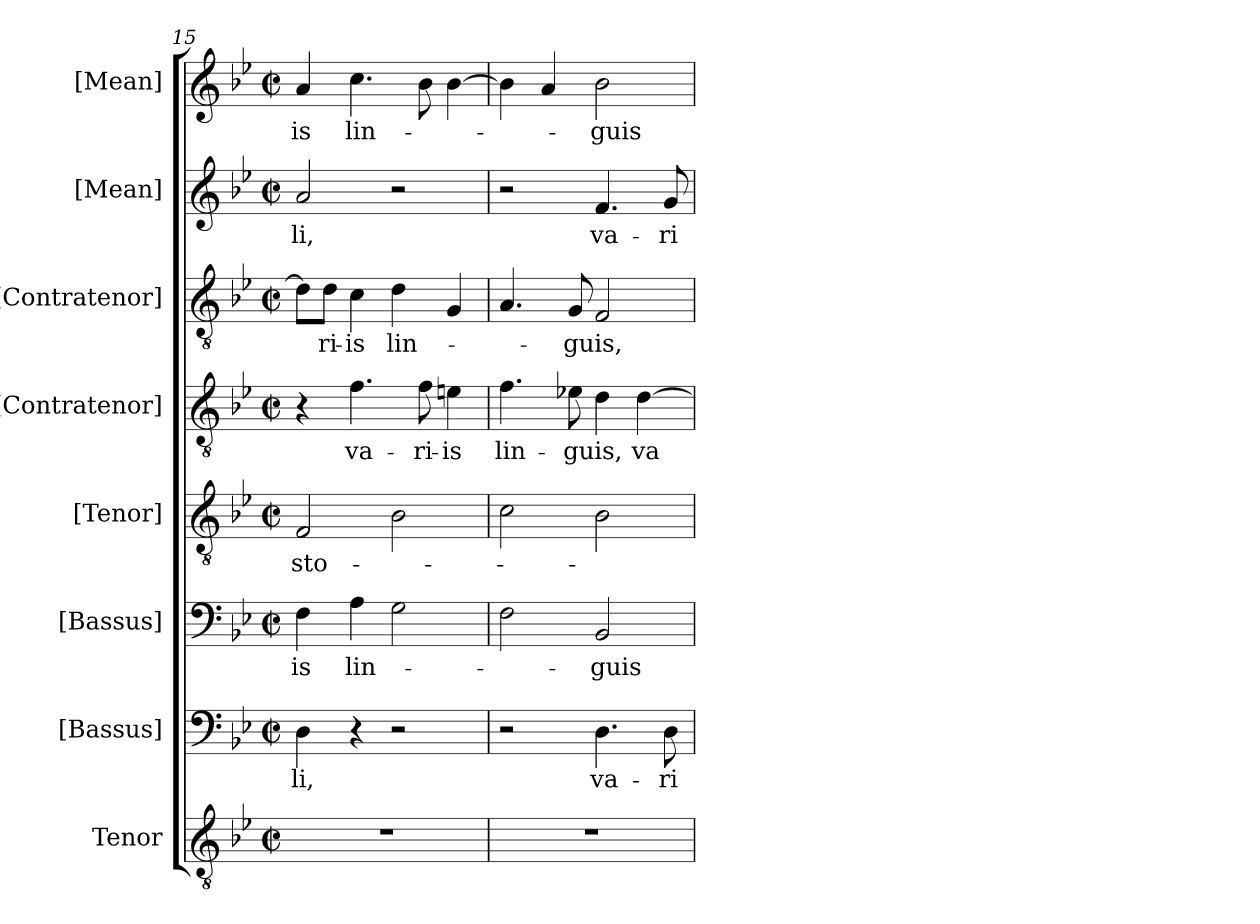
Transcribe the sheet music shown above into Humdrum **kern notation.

**kern	**kern	**text	**kern	**text	**kern	**text	**kern	**text	**kern	**text	**kern	**text	**kern	**text
*part8	*part7	*part7	*part6	*part6	*part5	*part5	*part4	*part4	*part3	*part3	*part2	*part2	*part1	*part1
*staff8	*staff7	*staff7	*staff6	*staff6	*staff5	*staff5	*staff4	*staff4	*staff3	*staff3	*staff2	*staff2	*staff1	*staff1
*I"Tenor	*I"[Bassus]	*	*I"[Bassus]	*	*I"[Tenor]	*	*I"[Contratenor]	*	*I"[Contratenor]	*	*I"[Mean]	*	*I"[Mean]	*
*	*I'B.	*	*I'B.	*	*	*	*I'T.	*	*I'T.	*	*I'M.	*	*I'M.	*
*clefGv2	*clefF4	*	*clefF4	*	*clefGv2	*	*clefGv2	*	*clefGv2	*	*clefG2	*	*clefG2	*
*ITrd7c12	*	*	*	*	*ITrd7c12	*	*ITrd7c12	*	*ITrd7c12	*	*	*	*	*
*k[b-e-]	*k[b-e-]	*	*k[b-e-]	*	*k[b-e-]	*	*k[b-e-]	*	*k[b-e-]	*	*k[b-e-]	*	*k[b-e-]	*
*g:	*g:	*	*g:	*	*g:	*	*g:	*	*g:	*	*g:	*	*g:	*
*M2/2	*M2/2	*	*M2/2	*	*M2/2	*	*M2/2	*	*M2/2	*	*M2/2	*	*M2/2	*
*met(c|)	*met(c|)	*	*met(c|)	*	*met(c|)	*	*met(c|)	*	*met(c|)	*	*met(c|)	*	*met(c|)	*
=15	=15	=15	=15	=15	=15	=15	=15	=15	=15	=15	=15	=15	=15	=15
!	!	!LO:LY:b:color=#000000	!	!	!	!	!	!	!	!	!	!	!	!
!	!	!	!	!LO:LY:b:color=#000000	!	!	!	!	!	!	!	!	!	!
!	!	!	!	!	!	!LO:LY:b:color=#000000	!	!	!	!	!	!	!	!
!	!	!	!	!	!	!	!	!	!	!	!	!LO:LY:b:color=#000000	!	!
!	!	!	!	!	!	!	!	!	!	!	!	!	!	!LO:LY:b:color=#000000
1r	4Di\	-li,	4Fi\	-is	2FFi/	-sto-	4r	.	8Di\L]	.	2ai/	-li,	4ai/	-is
!	!	!	!	!	!	!	!	!	!	!LO:LY:b:color=#000000	!	!	!	!
.	.	.	.	.	.	.	.	.	8Di\J	-ri-	.	.	.	.
!	!	!	!	!LO:LY:b:color=#000000	!	!	!	!	!	!	!	!	!	!
!	!	!	!	!	!	!	!	!LO:LY:b:color=#000000	!	!	!	!	!	!
!	!	!	!	!	!	!	!	!	!	!LO:LY:b:color=#000000	!	!	!	!
!	!	!	!	!	!	!	!	!	!	!	!	!	!	!LO:LY:b:color=#000000
.	4r	.	4Ai\	lin-	.	.	4.Fi\	va-	4Ci\	-is	.	.	4.cci\	lin-
!	!	!	!	!	!	!	!	!	!	!LO:LY:b:color=#000000	!	!	!	!
.	2r	.	2Gi\	.	2BB-i\	.	.	.	4Di\	lin-	2r	.	.	.
!	!	!	!	!	!	!	!	!LO:LY:b:color=#000000	!	!	!	!	!	!
.	.	.	.	.	.	.	8Fi\	-ri-	.	.	.	.	8b-i\	.
!	!	!	!	!	!	!	!	!LO:LY:b:color=#000000	!	!	!	!	!	!
.	.	.	.	.	.	.	4Eni\	-is	4GGi/	.	.	.	[4b-i\	.
=16	=16	=16	=16	=16	=16	=16	=16	=16	=16	=16	=16	=16	=16	=16
!	!	!	!	!	!	!	!	!LO:LY:b:color=#000000	!	!	!	!	!	!
1r	2r	.	2Fi\	.	2Ci\	.	4.Fi\	lin-	4.AAi/	.	2r	.	4b-i\]	.
.	.	.	.	.	.	.	.	.	.	.	.	.	4ai/	.
!	!	!	!	!	!	!	!	!LO:LY:b:color=#000000	!	!	!	!	!	!
!	!	!	!	!	!	!	!	!	!	!LO:LY:b:color=#000000	!	!	!	!
.	.	.	.	.	.	.	8E-Xi\	-guis,	8GGi/	-guis,	.	.	.	.
!	!	!LO:LY:b:color=#000000	!	!	!	!	!	!	!	!	!	!	!	!
!	!	!	!	!LO:LY:b:color=#000000	!	!	!	!	!	!	!	!	!	!
!	!	!	!	!	!	!	!	!	!	!	!	!LO:LY:b:color=#000000	!	!
!	!	!	!	!	!	!	!	!	!	!	!	!	!	!LO:LY:b:color=#000000
.	4.Di\	va-	2BB-i/	-guis	2BB-i\	.	4Di\	.	2FFi/	.	4.fi/	va-	2b-i\	-guis
!	!	!	!	!	!	!	!	!LO:LY:b:color=#000000	!	!	!	!	!	!
.	.	.	.	.	.	.	[4Di\	va-	.	.	.	.	.	.
!	!	!LO:LY:b:color=#000000	!	!	!	!	!	!	!	!	!	!	!	!
!	!	!	!	!	!	!	!	!	!	!	!	!LO:LY:b:color=#000000	!	!
.	8Di\	-ri-	.	.	.	.	.	.	.	.	8gi/	-ri-	.	.
=	=	=	=	=	=	=	=	=	=	=	=	=	=	=
*-	*-	*-	*-	*-	*-	*-	*-	*-	*-	*-	*-	*-	*-	*-
